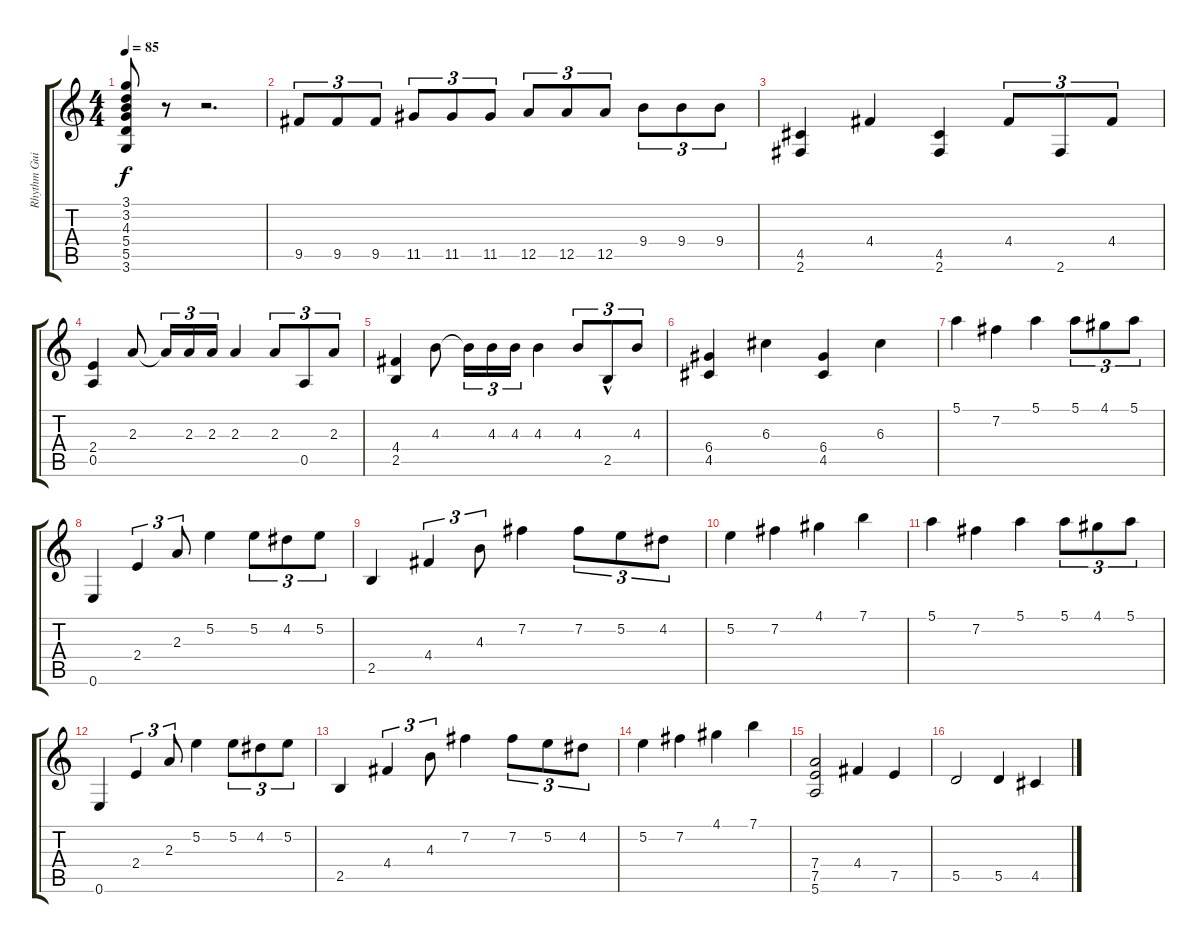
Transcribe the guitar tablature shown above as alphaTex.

\track ("Rhythm Guitar" "Rhythm Gui") {instrument overdrivenguitar}
\staff {score tabs}
\tuning (E4 B3 G3 D3 A2 E2) {hide}
\ts (4 4)
\tempo 85
\clef g2
\ks c
(3.1 3.2 4.3 5.4 5.5 3.6).8{dy f} r.8 r.2{d} |
9.5.8{tu (3 2)} 9.5.8{tu (3 2)} 9.5.8{tu (3 2)} 11.5.8{tu (3 2)} 11.5.8{tu (3 2)} 11.5.8{tu (3 2)} 12.5.8{tu (3 2)} 12.5.8{tu (3 2)} 12.5.8{tu (3 2)} 9.4.8{tu (3 2)} 9.4.8{tu (3 2)} 9.4.8{tu (3 2)} |
(4.5 2.6).4 4.4.4 (4.5 2.6).4 4.4.8{tu (3 2)} 2.6.8{tu (3 2)} 4.4.8{tu (3 2)} |
(2.4 0.5).4 2.3.8 2.3{t}.16{tu (3 2)} 2.3.16{tu (3 2)} 2.3.16{tu (3 2)} 2.3.4 2.3.8{tu (3 2)} 0.5.8{tu (3 2)} 2.3.8{tu (3 2)} |
(4.4 2.5).4 4.3.8 4.3{t}.16{tu (3 2)} 4.3.16{tu (3 2)} 4.3.16{tu (3 2)} 4.3.4 4.3.8{tu (3 2)} 2.5{hac}.8{tu (3 2)} 4.3.8{tu (3 2)} |
(6.4 4.5).4 6.3.4 (6.4 4.5).4 6.3.4 |
5.1.4 7.2.4 5.1.4 5.1.8{tu (3 2)} 4.1.8{tu (3 2)} 5.1.8{tu (3 2)} |
0.6.4 2.4.4{tu (3 2)} 2.3.8{tu (3 2)} 5.2.4 5.2.8{tu (3 2)} 4.2.8{tu (3 2)} 5.2.8{tu (3 2)} |
2.5.4 4.4.4{tu (3 2)} 4.3.8{tu (3 2)} 7.2.4 7.2.8{tu (3 2)} 5.2.8{tu (3 2)} 4.2.8{tu (3 2)} |
5.2.4 7.2.4 4.1.4 7.1.4 |
5.1.4 7.2.4 5.1.4 5.1.8{tu (3 2)} 4.1.8{tu (3 2)} 5.1.8{tu (3 2)} |
0.6.4 2.4.4{tu (3 2)} 2.3.8{tu (3 2)} 5.2.4 5.2.8{tu (3 2)} 4.2.8{tu (3 2)} 5.2.8{tu (3 2)} |
2.5.4 4.4.4{tu (3 2)} 4.3.8{tu (3 2)} 7.2.4 7.2.8{tu (3 2)} 5.2.8{tu (3 2)} 4.2.8{tu (3 2)} |
5.2.4 7.2.4 4.1.4 7.1.4 |
(7.4 7.5 5.6).2 4.4.4 7.5.4 |
5.5.2 5.5.4 4.5.4
